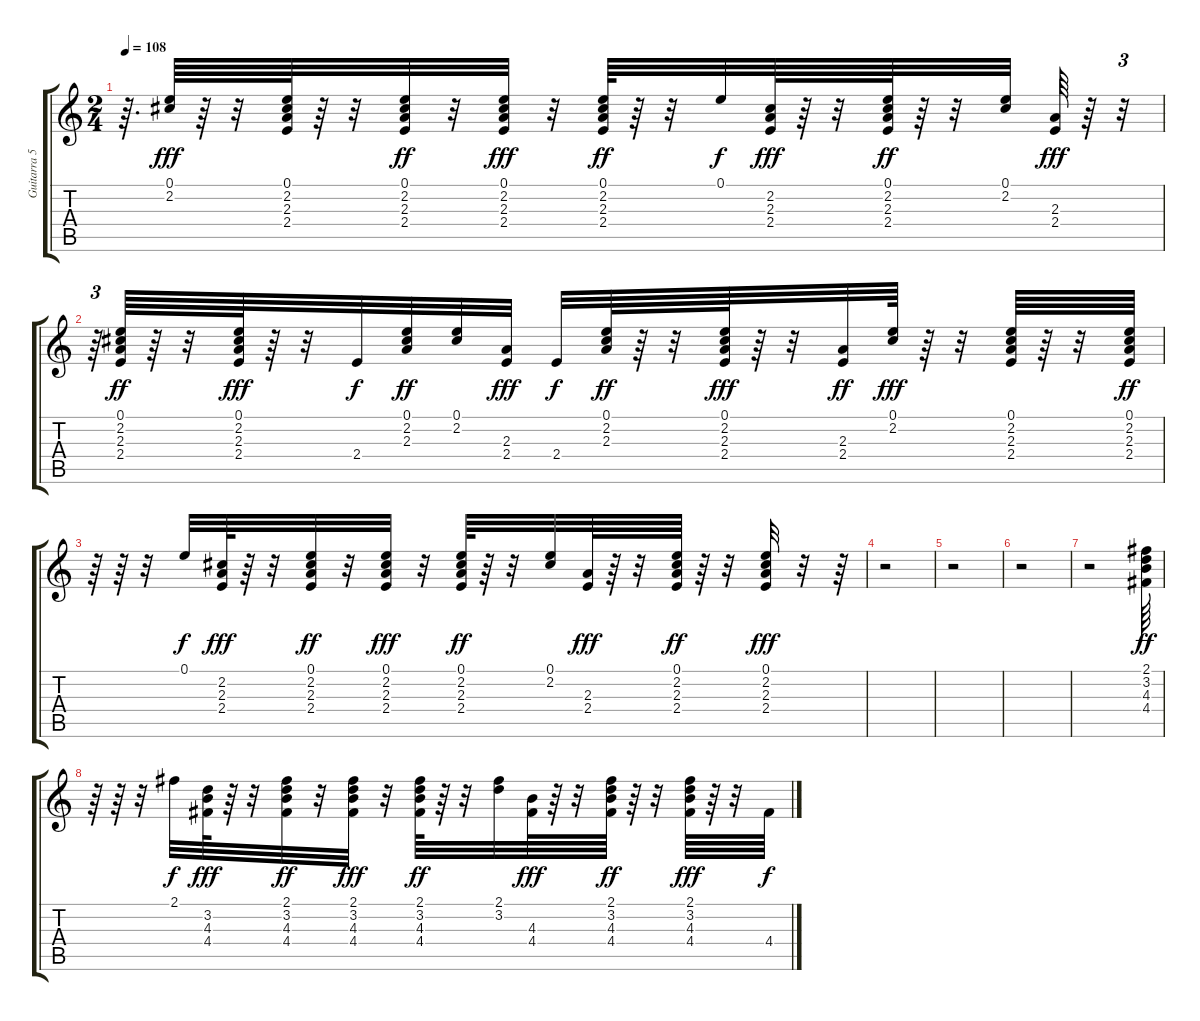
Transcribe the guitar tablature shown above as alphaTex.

\track ("Guitarra 5" "Guitarra 5") {instrument acousticguitarsteel}
\staff {score tabs}
\tuning (E4 B3 G3 D3 A2 E2) {hide}
\ts (2 4)
\tempo 108
\clef g2
\ks c
r.64{d dy ff} (0.1 2.2).64{dy fff} r.64 r.32 (0.1 2.2 2.3 2.4).64 r.64 r.32 (0.1 2.2 2.3 2.4).32{dy ff} r.32 (0.1 2.2 2.3 2.4).32{dy fff} r.32 (0.1 2.2 2.3 2.4).64{dy ff} r.64 r.32 0.1.32{dy f} (2.2 2.3 2.4).64{dy fff} r.64 r.32 (0.1 2.2 2.3 2.4).64{dy ff} r.64 r.32 (0.1 2.2).32 (2.3 2.4).64{dy fff} r.64 r.32{tu (3 2)} |
r.64{tu (3 2)} (0.1 2.2 2.3 2.4).64{dy ff} r.64 r.32 (0.1 2.2 2.3 2.4).64{dy fff} r.64 r.32 2.4.32{dy f} (0.1 2.2 2.3).32{dy ff} (0.1 2.2).32 (2.3 2.4).32{dy fff} 2.4.32{dy f} (0.1 2.2 2.3).64{dy ff} r.64 r.32 (0.1 2.2 2.3 2.4).64{dy fff} r.64 r.32 (2.3 2.4).32{dy ff} (0.1 2.2).64{dy fff} r.64 r.32 (0.1 2.2 2.3 2.4).64 r.64 r.32 (0.1 2.2 2.3 2.4).64{dy ff} |
r.64 r.64 r.32 0.1.32{dy f} (2.2 2.3 2.4).64{dy fff} r.64 r.32 (0.1 2.2 2.3 2.4).32{dy ff} r.32 (0.1 2.2 2.3 2.4).32{dy fff} r.32 (0.1 2.2 2.3 2.4).64{dy ff} r.64 r.32 (0.1 2.2).32 (2.3 2.4).64{dy fff} r.64 r.32 (0.1 2.2 2.3 2.4).64{dy ff} r.64 r.32 (0.1 2.2 2.3 2.4).32{dy fff} r.32 r.64 |
r.2 |
r.2 |
r.2 |
r.2 (2.1 3.2 4.3 4.4).64{dy ff} |
r.64 r.64 r.32 2.1.32{dy f} (3.2 4.3 4.4).64{dy fff} r.64 r.32 (2.1 3.2 4.3 4.4).32{dy ff} r.32 (2.1 3.2 4.3 4.4).32{dy fff} r.32 (2.1 3.2 4.3 4.4).64{dy ff} r.64 r.32 (2.1 3.2).32 (4.3 4.4).64{dy fff} r.64 r.32 (2.1 3.2 4.3 4.4).64{dy ff} r.64 r.32 (2.1 3.2 4.3 4.4).64{dy fff} r.64 r.32 4.4.64{dy f}
